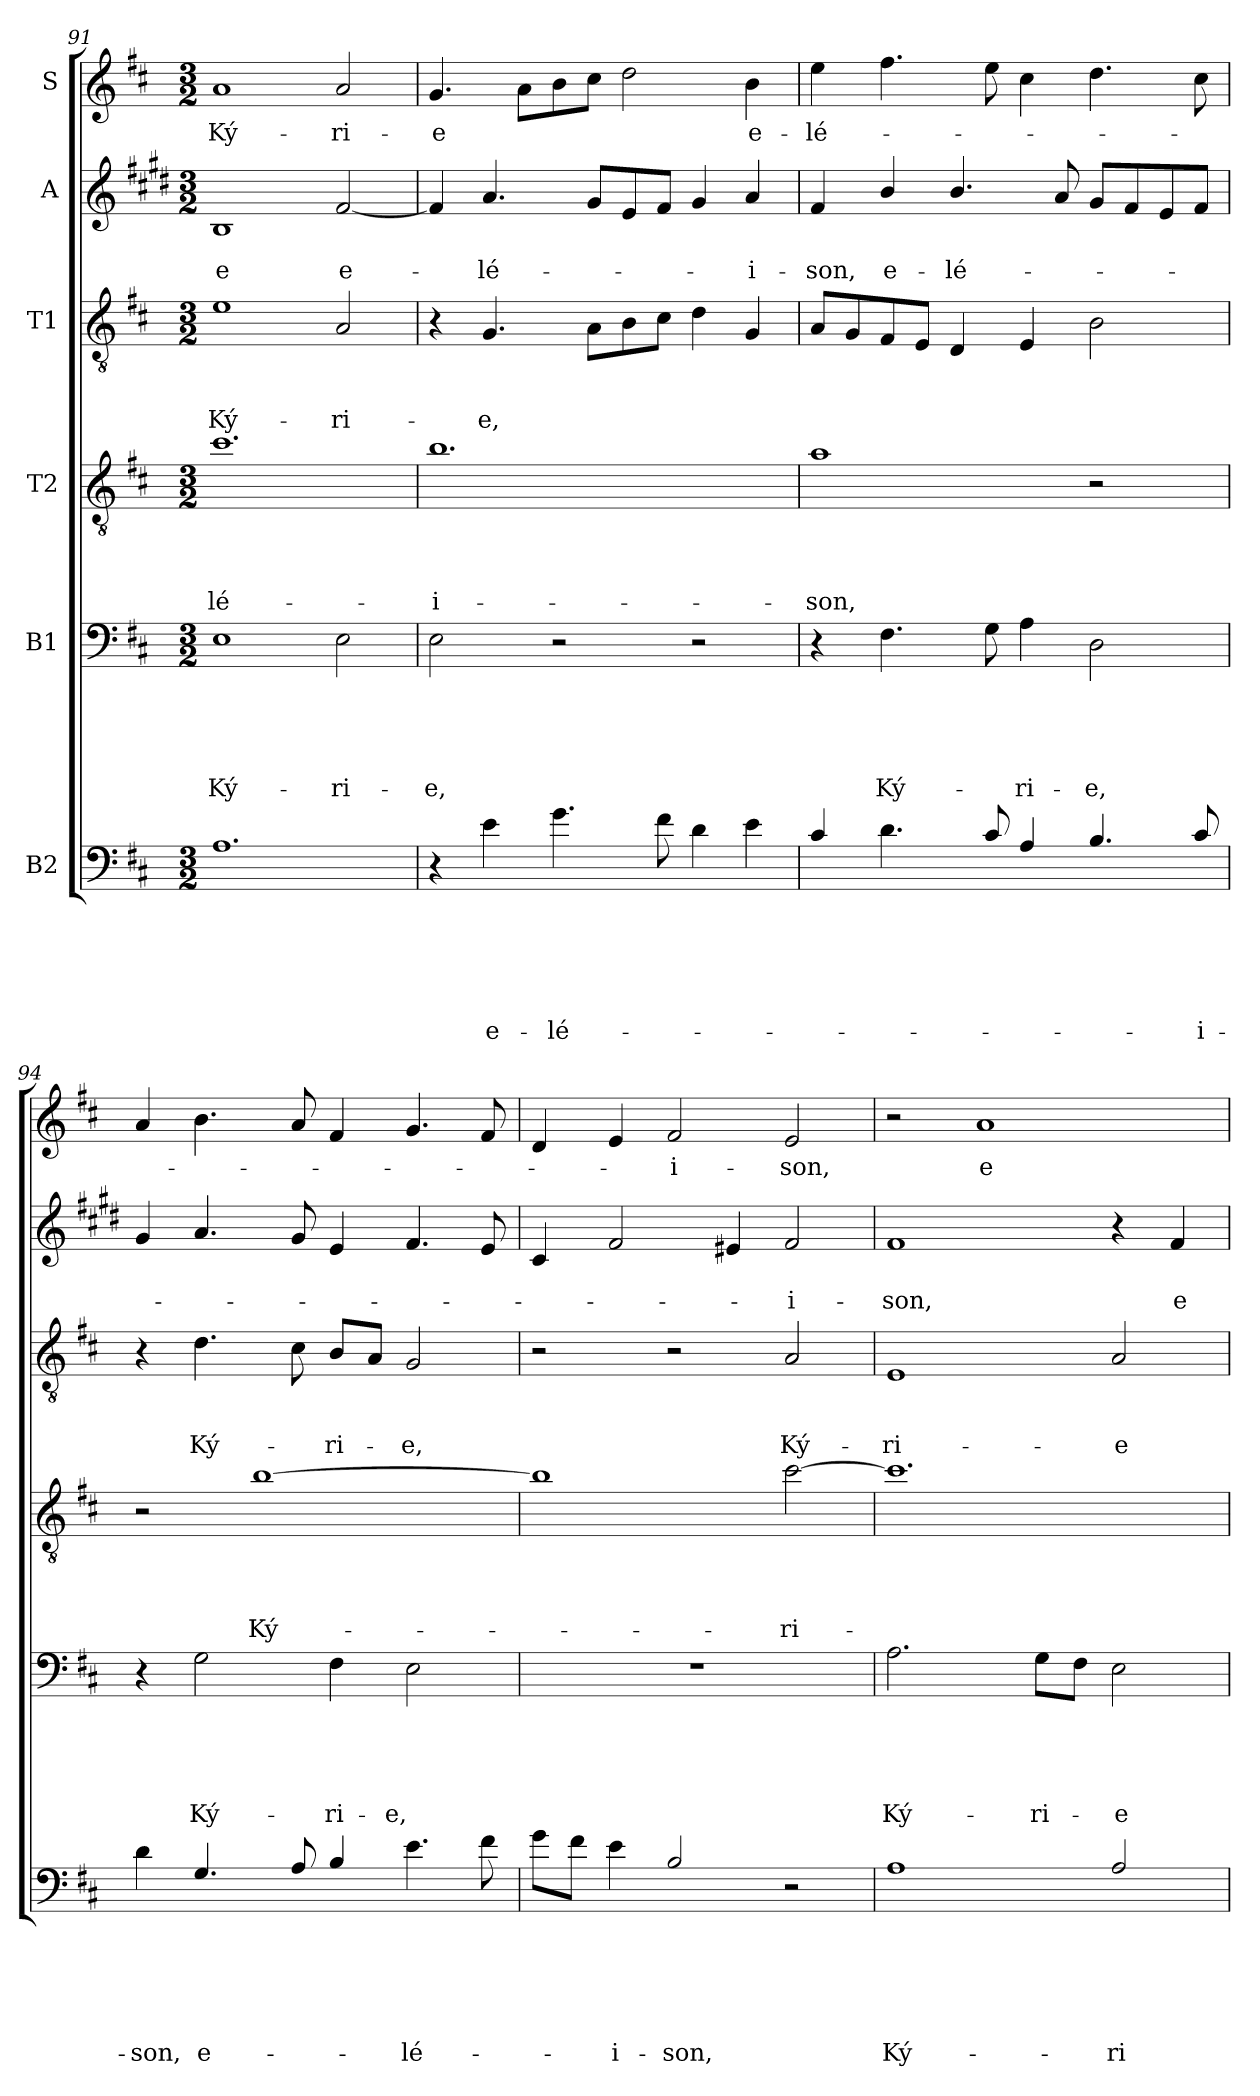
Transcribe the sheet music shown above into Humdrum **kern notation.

**kern	**text	**text	**text	**text	**text	**text	**kern	**text	**text	**text	**text	**text	**kern	**text	**text	**text	**text	**kern	**text	**text	**text	**kern	**text	**text	**kern	**text
*part6	*part6	*part6	*part6	*part6	*part6	*part6	*part5	*part5	*part5	*part5	*part5	*part5	*part4	*part4	*part4	*part4	*part4	*part3	*part3	*part3	*part3	*part2	*part2	*part2	*part1	*part1
*staff6	*staff6	*staff6	*staff6	*staff6	*staff6	*staff6	*staff5	*staff5	*staff5	*staff5	*staff5	*staff5	*staff4	*staff4	*staff4	*staff4	*staff4	*staff3	*staff3	*staff3	*staff3	*staff2	*staff2	*staff2	*staff1	*staff1
*I"B2	*	*	*	*	*	*	*I"B1	*	*	*	*	*	*I"T2	*	*	*	*	*I"T1	*	*	*	*I"A	*	*	*I"S	*
*clefF4	*	*	*	*	*	*	*clefF4	*	*	*	*	*	*clefGv2	*	*	*	*	*clefGv2	*	*	*	*clefG2	*	*	*clefG2	*
*ITrd7c12	*	*	*	*	*	*	*	*	*	*	*	*	*ITrd8c14	*	*	*	*	*	*	*	*	*ITrd1c2	*	*	*	*
*k[f#c#]	*	*	*	*	*	*	*k[f#c#]	*	*	*	*	*	*k[f#c#]	*	*	*	*	*k[f#c#]	*	*	*	*k[f#c#]	*	*	*k[f#c#]	*
*D:	*	*	*	*	*	*	*D:	*	*	*	*	*	*D:	*	*	*	*	*D:	*	*	*	*D:	*	*	*D:	*
*M3/2	*	*	*	*	*	*	*M3/2	*	*	*	*	*	*M3/2	*	*	*	*	*M3/2	*	*	*	*M3/2	*	*	*M3/2	*
=91	=91	=91	=91	=91	=91	=91	=91	=91	=91	=91	=91	=91	=91	=91	=91	=91	=91	=91	=91	=91	=91	=91	=91	=91	=91	=91
!	!	!	!	!	!	!	!	!	!	!	!	!LO:LY:b	!	!	!	!	!LO:LY:b	!	!	!	!LO:LY:b	!	!	!LO:LY:b	!	!LO:LY:b
1.AA	.	.	.	.	.	.	1E	.	.	.	.	Ký-	1.c#	.	.	.	-lé-	1e	.	.	Ký-	1A	.	-e	1a	Ký-
!	!	!	!	!	!	!	!	!	!	!	!	!LO:LY:b	!	!	!	!	!	!	!	!	!LO:LY:b	!	!	!LO:LY:b	!	!LO:LY:b
.	.	.	.	.	.	.	2E\	.	.	.	.	-ri-	.	.	.	.	.	2A/	.	.	-ri-	[2e/	.	e-	2a/	-ri-
=92	=92	=92	=92	=92	=92	=92	=92	=92	=92	=92	=92	=92	=92	=92	=92	=92	=92	=92	=92	=92	=92	=92	=92	=92	=92	=92
!	!	!	!	!	!	!	!	!	!	!	!	!LO:LY:b	!	!	!	!	!LO:LY:b	!	!	!	!	!	!	!	!	!LO:LY:b
4r	.	.	.	.	.	.	2E\	.	.	.	.	-e,	1.B	.	.	.	-i-	4r	.	.	.	4e/]	.	.	4.g/	-e
!	!	!	!	!	!	!LO:LY:b	!	!	!	!	!	!	!	!	!	!	!	!	!	!	!LO:LY:b	!	!	!LO:LY:b	!	!
4E\	.	.	.	.	.	e-	.	.	.	.	.	.	.	.	.	.	.	4.G/	.	.	-e,	4.g/	.	-lé-	.	.
.	.	.	.	.	.	.	.	.	.	.	.	.	.	.	.	.	.	.	.	.	.	.	.	.	8a\L	.
!	!	!	!	!	!	!LO:LY:b	!	!	!	!	!	!	!	!	!	!	!	!	!	!	!	!	!	!	!	!
4.G\	.	.	.	.	.	-lé-	2r	.	.	.	.	.	.	.	.	.	.	.	.	.	.	.	.	.	8b\	.
.	.	.	.	.	.	.	.	.	.	.	.	.	.	.	.	.	.	8A\L	.	.	.	8f#/L	.	.	8cc#\J	.
.	.	.	.	.	.	.	.	.	.	.	.	.	.	.	.	.	.	8B\	.	.	.	8d/	.	.	2dd\	.
8F#\	.	.	.	.	.	.	.	.	.	.	.	.	.	.	.	.	.	8c#\J	.	.	.	8e/J	.	.	.	.
4D\	.	.	.	.	.	.	2r	.	.	.	.	.	.	.	.	.	.	4d\	.	.	.	4f#/	.	.	.	.
!	!	!	!	!	!	!	!	!	!	!	!	!	!	!	!	!	!	!	!	!	!	!	!	!LO:LY:b	!	!LO:LY:b
4E\	.	.	.	.	.	.	.	.	.	.	.	.	.	.	.	.	.	4G/	.	.	.	4g/	.	-i-	4b\	e-
!!LO:PB:g=z
=93	=93	=93	=93	=93	=93	=93	=93	=93	=93	=93	=93	=93	=93	=93	=93	=93	=93	=93	=93	=93	=93	=93	=93	=93	=93	=93
!	!	!	!	!	!	!	!	!	!	!	!	!	!	!	!	!	!LO:LY:b	!	!	!	!	!	!	!LO:LY:b	!	!LO:LY:b
4C#/	.	.	.	.	.	.	4r	.	.	.	.	.	1A	.	.	.	-son,	8A/L	.	.	.	4e/	.	-son,	4ee\	-lé-
.	.	.	.	.	.	.	.	.	.	.	.	.	.	.	.	.	.	8G/	.	.	.	.	.	.	.	.
!	!	!	!	!	!	!	!	!	!	!	!	!LO:LY:b	!	!	!	!	!	!	!	!	!	!	!	!LO:LY:b	!	!
4.D\	.	.	.	.	.	.	4.F#\	.	.	.	.	Ký-	.	.	.	.	.	8F#/	.	.	.	4a/	.	e-	4.ff#\	.
.	.	.	.	.	.	.	.	.	.	.	.	.	.	.	.	.	.	8E/J	.	.	.	.	.	.	.	.
!	!	!	!	!	!	!	!	!	!	!	!	!	!	!	!	!	!	!	!	!	!	!	!	!LO:LY:b	!	!
.	.	.	.	.	.	.	.	.	.	.	.	.	.	.	.	.	.	4D/	.	.	.	4.a/	.	-lé-	.	.
8C#/	.	.	.	.	.	.	8G\	.	.	.	.	.	.	.	.	.	.	.	.	.	.	.	.	.	8ee\	.
!	!	!	!	!	!	!	!	!	!	!	!	!LO:LY:b	!	!	!	!	!	!	!	!	!	!	!	!	!	!
4AA/	.	.	.	.	.	.	4A\	.	.	.	.	-ri-	.	.	.	.	.	4E/	.	.	.	.	.	.	4cc#\	.
.	.	.	.	.	.	.	.	.	.	.	.	.	.	.	.	.	.	.	.	.	.	8g/	.	.	.	.
!	!	!	!	!	!	!	!	!	!	!	!	!LO:LY:b	!	!	!	!	!	!	!	!	!	!	!	!	!	!
4.BB/	.	.	.	.	.	.	2D\	.	.	.	.	-e,	2r	.	.	.	.	2B\	.	.	.	8f#/L	.	.	4.dd\	.
.	.	.	.	.	.	.	.	.	.	.	.	.	.	.	.	.	.	.	.	.	.	8e/	.	.	.	.
.	.	.	.	.	.	.	.	.	.	.	.	.	.	.	.	.	.	.	.	.	.	8d/	.	.	.	.
!	!	!	!	!	!	!LO:LY:b	!	!	!	!	!	!	!	!	!	!	!	!	!	!	!	!	!	!	!	!
8C#/	.	.	.	.	.	-i-	.	.	.	.	.	.	.	.	.	.	.	.	.	.	.	8e/J	.	.	8cc#\	.
=94	=94	=94	=94	=94	=94	=94	=94	=94	=94	=94	=94	=94	=94	=94	=94	=94	=94	=94	=94	=94	=94	=94	=94	=94	=94	=94
!	!	!	!	!	!	!LO:LY:b	!	!	!	!	!	!	!	!	!	!	!	!	!	!	!	!	!	!	!	!
4D\	.	.	.	.	.	-son,	4r	.	.	.	.	.	2r	.	.	.	.	4r	.	.	.	4f#/	.	.	4a/	.
!	!	!	!	!	!	!LO:LY:b	!	!	!	!	!	!LO:LY:b	!	!	!	!	!	!	!	!	!LO:LY:b	!	!	!	!	!
4.GG/	.	.	.	.	.	e-	2G\	.	.	.	.	Ký-	.	.	.	.	.	4.d\	.	.	Ký-	4.g/	.	.	4.b\	.
!	!	!	!	!	!	!	!	!	!	!	!	!	!	!	!	!	!LO:LY:b	!	!	!	!	!	!	!	!	!
.	.	.	.	.	.	.	.	.	.	.	.	.	[1B	.	.	.	Ký-	.	.	.	.	.	.	.	.	.
8AA/	.	.	.	.	.	.	.	.	.	.	.	.	.	.	.	.	.	8c#\	.	.	.	8f#/	.	.	8a/	.
!	!	!	!	!	!	!	!	!	!	!	!	!LO:LY:b	!	!	!	!	!	!	!	!	!LO:LY:b	!	!	!	!	!
4BB/	.	.	.	.	.	.	4F#\	.	.	.	.	-ri-	.	.	.	.	.	8B/L	.	.	-ri-	4d/	.	.	4f#/	.
.	.	.	.	.	.	.	.	.	.	.	.	.	.	.	.	.	.	8A/J	.	.	.	.	.	.	.	.
!	!	!	!	!	!	!LO:LY:b	!	!	!	!	!	!LO:LY:b	!	!	!	!	!	!	!	!	!LO:LY:b	!	!	!	!	!
4.E\	.	.	.	.	.	-lé-	2E\	.	.	.	.	-e,	.	.	.	.	.	2G/	.	.	-e,	4.e/	.	.	4.g/	.
8F#\	.	.	.	.	.	.	.	.	.	.	.	.	.	.	.	.	.	.	.	.	.	8d/	.	.	8f#/	.
=95	=95	=95	=95	=95	=95	=95	=95	=95	=95	=95	=95	=95	=95	=95	=95	=95	=95	=95	=95	=95	=95	=95	=95	=95	=95	=95
8G\L	.	.	.	.	.	.	1.r	.	.	.	.	.	1B]	.	.	.	.	2r	.	.	.	4B/	.	.	4d/	.
8F#\J	.	.	.	.	.	.	.	.	.	.	.	.	.	.	.	.	.	.	.	.	.	.	.	.	.	.
!	!	!	!	!	!	!LO:LY:b	!	!	!	!	!	!	!	!	!	!	!	!	!	!	!	!	!	!	!	!
4E\	.	.	.	.	.	-i-	.	.	.	.	.	.	.	.	.	.	.	.	.	.	.	2e/	.	.	4e/	.
!	!	!	!	!	!	!LO:LY:b	!	!	!	!	!	!	!	!	!	!	!	!	!	!	!	!	!	!	!	!LO:LY:b
2BB/	.	.	.	.	.	-son,	.	.	.	.	.	.	.	.	.	.	.	2r	.	.	.	.	.	.	2f#/	-i-
.	.	.	.	.	.	.	.	.	.	.	.	.	.	.	.	.	.	.	.	.	.	4d#/	.	.	.	.
!	!	!	!	!	!	!	!	!	!	!	!	!	!	!	!	!	!LO:LY:b	!	!	!	!LO:LY:b	!	!	!LO:LY:b	!	!LO:LY:b
2r	.	.	.	.	.	.	.	.	.	.	.	.	[2c#\	.	.	.	-ri-	2A/	.	.	Ký-	2e/	.	-i-	2e/	-son,
=96	=96	=96	=96	=96	=96	=96	=96	=96	=96	=96	=96	=96	=96	=96	=96	=96	=96	=96	=96	=96	=96	=96	=96	=96	=96	=96
!	!	!	!	!	!	!LO:LY:b	!	!	!	!	!	!LO:LY:b	!	!	!	!	!	!	!	!	!LO:LY:b	!	!	!LO:LY:b	!	!
1AA	.	.	.	.	.	Ký-	2.A\	.	.	.	.	Ký-	1.c#]	.	.	.	.	1E	.	.	-ri-	1e	.	-son,	2r	.
!	!	!	!	!	!	!	!	!	!	!	!	!	!	!	!	!	!	!	!	!	!	!	!	!	!	!LO:LY:b
.	.	.	.	.	.	.	.	.	.	.	.	.	.	.	.	.	.	.	.	.	.	.	.	.	1a	e-
!	!	!	!	!	!	!	!	!	!	!	!	!LO:LY:b	!	!	!	!	!	!	!	!	!	!	!	!	!	!
.	.	.	.	.	.	.	8G\L	.	.	.	.	-ri-	.	.	.	.	.	.	.	.	.	.	.	.	.	.
.	.	.	.	.	.	.	8F#\J	.	.	.	.	.	.	.	.	.	.	.	.	.	.	.	.	.	.	.
!	!	!	!	!	!	!LO:LY:b	!	!	!	!	!	!LO:LY:b	!	!	!	!	!	!	!	!	!LO:LY:b	!	!	!	!	!
2AA/	.	.	.	.	.	-ri-	2E\	.	.	.	.	-e	.	.	.	.	.	2A/	.	.	-e	4r	.	.	.	.
!	!	!	!	!	!	!	!	!	!	!	!	!	!	!	!	!	!	!	!	!	!	!	!	!LO:LY:b	!	!
.	.	.	.	.	.	.	.	.	.	.	.	.	.	.	.	.	.	.	.	.	.	4e/	.	e-	.	.
=	=	=	=	=	=	=	=	=	=	=	=	=	=	=	=	=	=	=	=	=	=	=	=	=	=	=
*-	*-	*-	*-	*-	*-	*-	*-	*-	*-	*-	*-	*-	*-	*-	*-	*-	*-	*-	*-	*-	*-	*-	*-	*-	*-	*-
